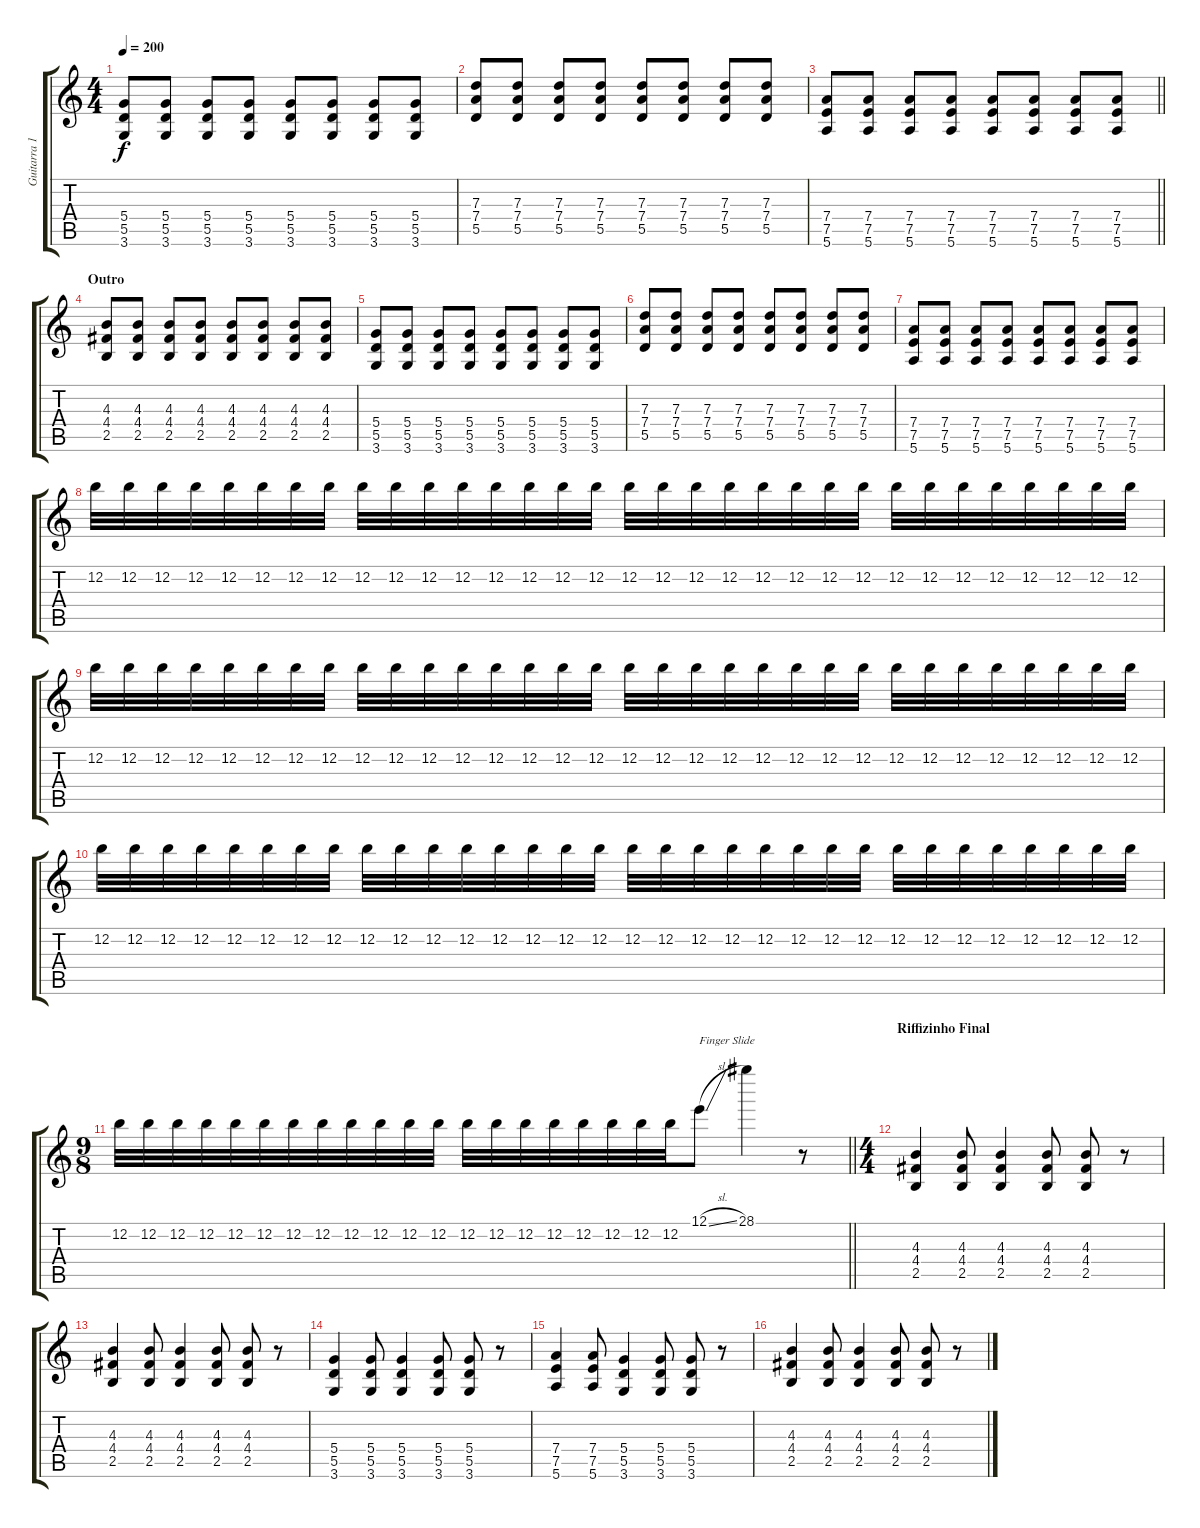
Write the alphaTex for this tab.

\track ("Guitarra 1 - Mathias" "Guitarra 1") {instrument distortionguitar}
\staff {score tabs}
\tuning (E4 B3 G3 D3 A2 E2) {hide}
\ts (4 4)
\tempo 200
\clef g2
\ks c
(5.4 5.5 3.6).8{dy f} (5.4 5.5 3.6).8 (5.4 5.5 3.6).8 (5.4 5.5 3.6).8 (5.4 5.5 3.6).8 (5.4 5.5 3.6).8 (5.4 5.5 3.6).8 (5.4 5.5 3.6).8 |
(7.3 7.4 5.5).8 (7.3 7.4 5.5).8 (7.3 7.4 5.5).8 (7.3 7.4 5.5).8 (7.3 7.4 5.5).8 (7.3 7.4 5.5).8 (7.3 7.4 5.5).8 (7.3 7.4 5.5).8 |
\barLineRight lightlight
(7.4 7.5 5.6).8 (7.4 7.5 5.6).8 (7.4 7.5 5.6).8 (7.4 7.5 5.6).8 (7.4 7.5 5.6).8 (7.4 7.5 5.6).8 (7.4 7.5 5.6).8 (7.4 7.5 5.6).8 |
\section ("" "Outro")
(4.3 4.4 2.5).8 (4.3 4.4 2.5).8 (4.3 4.4 2.5).8 (4.3 4.4 2.5).8 (4.3 4.4 2.5).8 (4.3 4.4 2.5).8 (4.3 4.4 2.5).8 (4.3 4.4 2.5).8 |
(5.4 5.5 3.6).8 (5.4 5.5 3.6).8 (5.4 5.5 3.6).8 (5.4 5.5 3.6).8 (5.4 5.5 3.6).8 (5.4 5.5 3.6).8 (5.4 5.5 3.6).8 (5.4 5.5 3.6).8 |
(7.3 7.4 5.5).8 (7.3 7.4 5.5).8 (7.3 7.4 5.5).8 (7.3 7.4 5.5).8 (7.3 7.4 5.5).8 (7.3 7.4 5.5).8 (7.3 7.4 5.5).8 (7.3 7.4 5.5).8 |
(7.4 7.5 5.6).8 (7.4 7.5 5.6).8 (7.4 7.5 5.6).8 (7.4 7.5 5.6).8 (7.4 7.5 5.6).8 (7.4 7.5 5.6).8 (7.4 7.5 5.6).8 (7.4 7.5 5.6).8 |
12.2.32 12.2.32 12.2.32 12.2.32 12.2.32 12.2.32 12.2.32 12.2.32 12.2.32 12.2.32 12.2.32 12.2.32 12.2.32 12.2.32 12.2.32 12.2.32 12.2.32 12.2.32 12.2.32 12.2.32 12.2.32 12.2.32 12.2.32 12.2.32 12.2.32 12.2.32 12.2.32 12.2.32 12.2.32 12.2.32 12.2.32 12.2.32 |
12.2.32 12.2.32 12.2.32 12.2.32 12.2.32 12.2.32 12.2.32 12.2.32 12.2.32 12.2.32 12.2.32 12.2.32 12.2.32 12.2.32 12.2.32 12.2.32 12.2.32 12.2.32 12.2.32 12.2.32 12.2.32 12.2.32 12.2.32 12.2.32 12.2.32 12.2.32 12.2.32 12.2.32 12.2.32 12.2.32 12.2.32 12.2.32 |
12.2.32 12.2.32 12.2.32 12.2.32 12.2.32 12.2.32 12.2.32 12.2.32 12.2.32 12.2.32 12.2.32 12.2.32 12.2.32 12.2.32 12.2.32 12.2.32 12.2.32 12.2.32 12.2.32 12.2.32 12.2.32 12.2.32 12.2.32 12.2.32 12.2.32 12.2.32 12.2.32 12.2.32 12.2.32 12.2.32 12.2.32 12.2.32 |
\ts (9 8)
\barLineRight lightlight
12.2.32 12.2.32 12.2.32 12.2.32 12.2.32 12.2.32 12.2.32 12.2.32 12.2.32 12.2.32 12.2.32 12.2.32 12.2.32 12.2.32 12.2.32 12.2.32 12.2.32 12.2.32 12.2.32 12.2.32 12.1{sl}.8{txt "Finger Slide"} 28.1.4 r.8 |
\ts (4 4)
\section ("" "Riffizinho Final")
(4.3 4.4 2.5).4{volume 13} (4.3 4.4 2.5).8 (4.3 4.4 2.5).4 (4.3 4.4 2.5).8 (4.3 4.4 2.5).8 r.8 |
(4.3 4.4 2.5).4 (4.3 4.4 2.5).8 (4.3 4.4 2.5).4 (4.3 4.4 2.5).8 (4.3 4.4 2.5).8 r.8 |
(5.4 5.5 3.6).4 (5.4 5.5 3.6).8 (5.4 5.5 3.6).4 (5.4 5.5 3.6).8 (5.4 5.5 3.6).8 r.8 |
(7.4 7.5 5.6).4 (7.4 7.5 5.6).8 (5.4 5.5 3.6).4 (5.4 5.5 3.6).8 (5.4 5.5 3.6).8 r.8 |
(4.3 4.4 2.5).4 (4.3 4.4 2.5).8 (4.3 4.4 2.5).4 (4.3 4.4 2.5).8 (4.3 4.4 2.5).8 r.8
